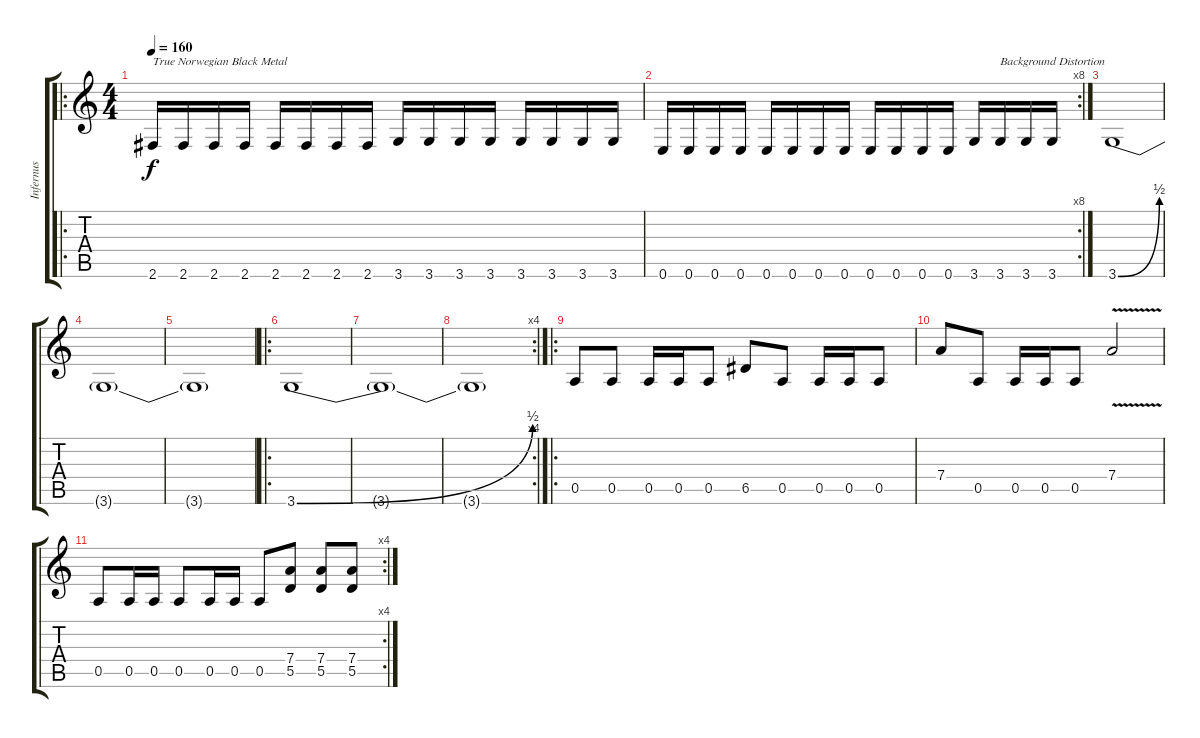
\track ("Infernus" "Infernus") {instrument distortionguitar}
\staff {score tabs}
\tuning (E4 B3 G3 D3 A2 E2) {hide}
\ro
\ts (4 4)
\tempo 160
\clef g2
\ks c
2.6.16{txt "True Norwegian Black Metal" dy f instrument distortionguitar} 2.6.16 2.6.16 2.6.16 2.6.16 2.6.16 2.6.16 2.6.16 3.6.16 3.6.16 3.6.16 3.6.16 3.6.16 3.6.16 3.6.16 3.6.16 |
\rc 8
0.6.16 0.6.16 0.6.16 0.6.16 0.6.16 0.6.16 0.6.16 0.6.16 0.6.16 0.6.16 0.6.16 0.6.16 3.6.16 3.6.16{txt "Background Distortion"} 3.6.16 3.6.16 |
3.6{be (bend 0 0 60 2)}.1 |
3.6{t}.1 |
3.6{t}.1 |
\ro
3.6{be (bend 0 0 60 2)}.1 |
3.6{t}.1 |
\rc 4
3.6{t}.1 |
\ro
0.5.8 0.5.8 0.5.16 0.5.16 0.5.8 6.5.8 0.5.8 0.5.16 0.5.16 0.5.8 |
7.4.8 0.5.8 0.5.16 0.5.16 0.5.8 7.4{v}.2 |
\rc 4
0.5.8 0.5.16 0.5.16 0.5.8 0.5.16 0.5.16 0.5.8 (7.4 5.5).8 (7.4 5.5).8 (7.4 5.5).8
